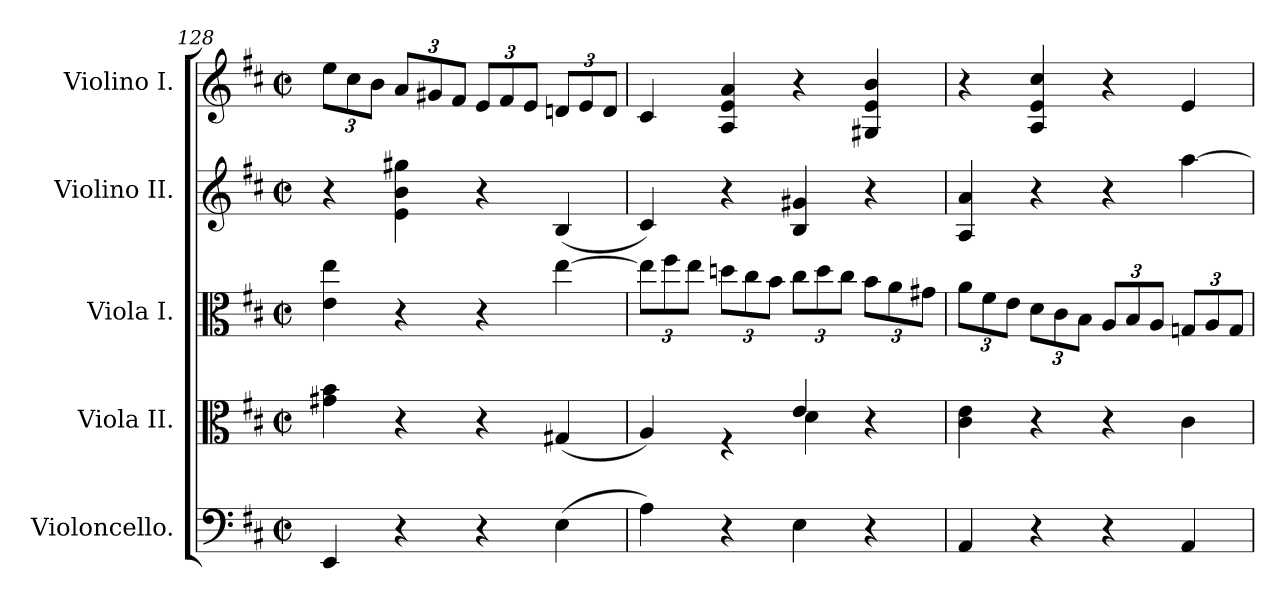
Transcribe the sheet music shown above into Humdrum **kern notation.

**kern	**kern	**kern	**kern	**kern
*part5	*part4	*part3	*part2	*part1
*staff5	*staff4	*staff3	*staff2	*staff1
*I"Violoncello.	*I"Viola II.	*I"Viola I.	*I"Violino II.	*I"Violino I.
*I'Vc	*I'Vla	*I'Vla	*I'Vln	*I'Vln
*clefF4	*clefC3	*clefC3	*clefG2	*clefG2
*k[f#c#]	*k[f#c#]	*k[f#c#]	*k[f#c#]	*k[f#c#]
*M2/2	*M2/2	*M2/2	*M2/2	*M2/2
*met(c|)	*met(c|)	*met(c|)	*met(c|)	*met(c|)
*	*	*	*	*Xbrackettup
=128	=128	=128	=128	=128
4EE/	4g#X\ 4b\	4e\ 4ee\	4r	12ee\L
.	.	.	.	12cc#\
.	.	.	.	12b\J
4r	4r	4r	4e\ 4b\ 4gg#X\	12a/L
.	.	.	.	12g#X/
.	.	.	.	12f#/J
4r	4r	4r	4r	12e/L
.	.	.	.	12f#/
.	.	.	.	12e/J
(>4E\	(<4G#X/	[4ee\	(<4B/	12dn/L
.	.	.	.	12e/
.	.	.	.	12d/J
=129	=129	=129	=129	=129
*	*^	*	*	*
*	*	*	*Xbrackettup	*	*
4A\)	4A/)	2ryy	12ee\L]	4c#/)	4c#/
.	.	.	12ff#\	.	.
.	.	.	12ee\J	.	.
4r	4rF	.	12ddn\L	4r	4A/ 4e/ 4a/
.	.	.	12cc#\	.	.
.	.	.	12b\J	.	.
4E\	4e/	4d\	12cc#\L	4B/ 4g#X/	4r
.	.	.	12dd\	.	.
.	.	.	12cc#\J	.	.
4r	4r	4ryy	12b\L	4r	4G#X/ 4e/ 4b/
.	.	.	12a\	.	.
.	.	.	12g#X\J	.	.
*	*v	*v	*	*	*
!!LO:LB:g=z
=130	=130	=130	=130	=130
4AA/	4c#\ 4e\	12a\L	4A/ 4a/	4r
.	.	12f#\	.	.
.	.	12e\J	.	.
4r	4r	12d\L	4r	4A/ 4e/ 4cc#/
.	.	12c#\	.	.
.	.	12B\J	.	.
4r	4r	12A/L	4r	4r
.	.	12B/	.	.
.	.	12A/J	.	.
4AA/	4c#\	12Gn/L	[4aa\	4e/
.	.	12A/	.	.
.	.	12G/J	.	.
=	=	=	=	=
*-	*-	*-	*-	*-
